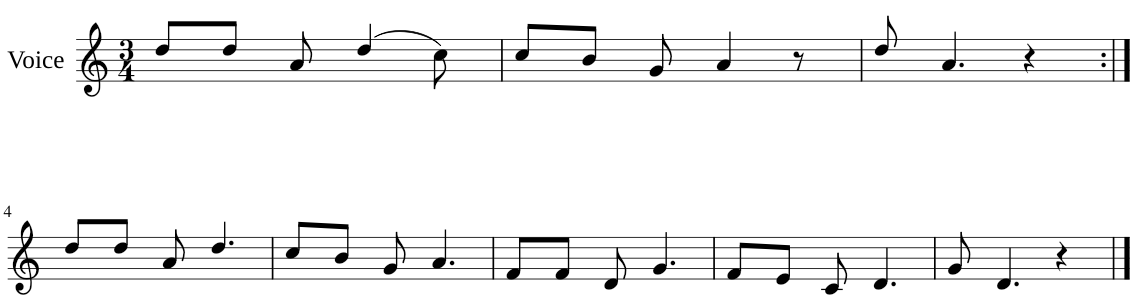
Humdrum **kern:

**kern
*part1
*staff1
*I"Voice
*clefG2
*k[]
*M3/4
=1
8dd/L
8dd/J
8a/
(4dd/
8cc\)
=2
8cc/L
8b/J
8g/
4a/
8r
=3
8dd/
4.a/
4r
!!LO:LB:g=z
=4:|!
8dd/L
8dd/J
8a/
4.dd/
=5
8cc/L
8b/J
8g/
4.a/
=6
8f/L
8f/J
8d/
4.g/
=7
8f/L
8e/J
8c/
4.d/
=8
8g/
4.d/
4r
==
*-
